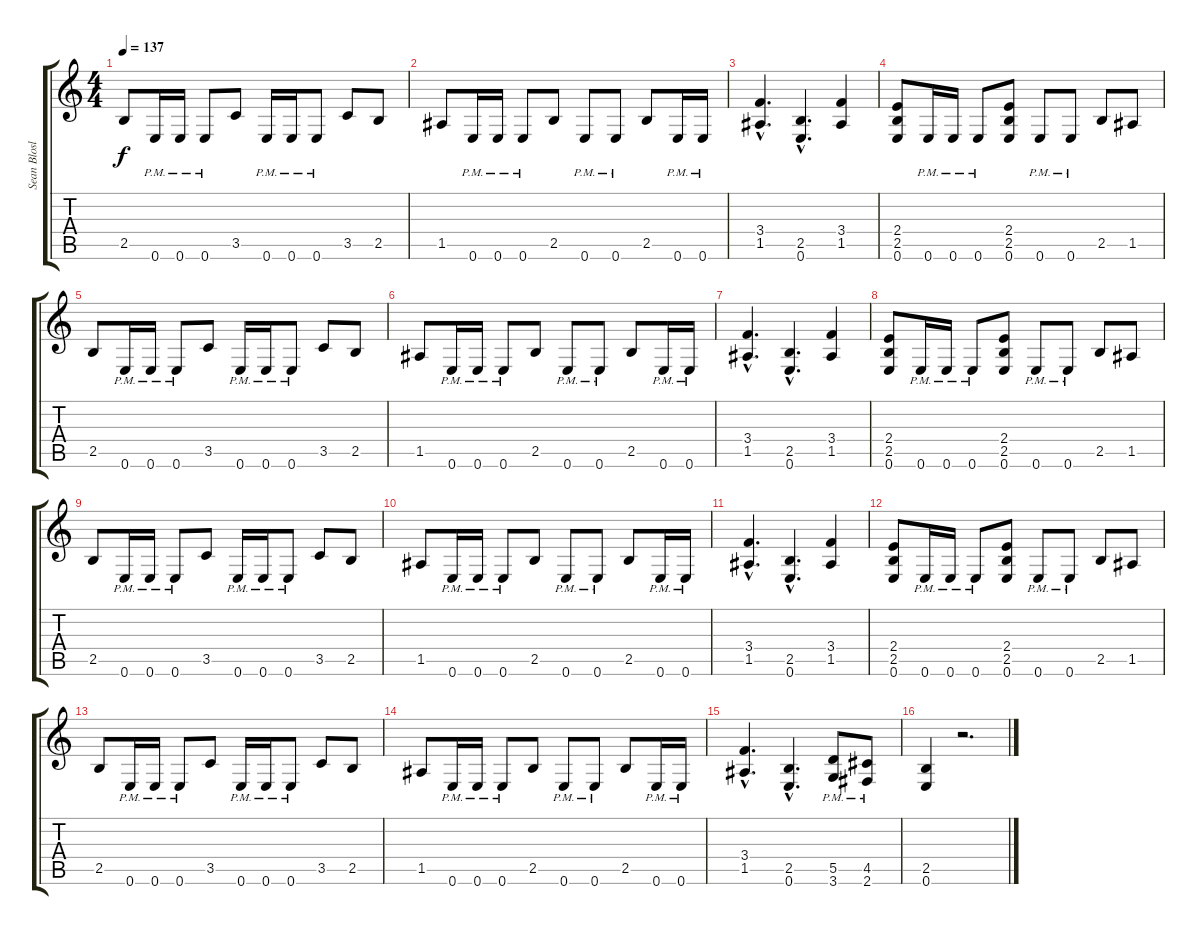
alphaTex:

\track ("Sean Blosl" "Sean Blosl") {instrument distortionguitar}
\staff {score tabs}
\tuning (E4 B3 G3 D3 A2 E2) {hide}
\ts (4 4)
\tempo 137
\clef g2
\ks c
2.5.8{dy f} 0.6{pm}.16 0.6{pm}.16 0.6{pm}.8 3.5.8 0.6{pm}.16 0.6{pm}.16 0.6{pm}.8 3.5.8 2.5.8 |
1.5.8 0.6{pm}.16 0.6{pm}.16 0.6{pm}.8 2.5.8 0.6{pm}.8 0.6{pm}.8 2.5.8 0.6{pm}.16 0.6{pm}.16 |
(3.4{hac} 1.5{hac}).4{d} (2.5{hac} 0.6{hac}).4{d} (3.4 1.5).4 |
(2.4 2.5 0.6).8 0.6{pm}.16 0.6{pm}.16 0.6{pm}.8 (2.4 2.5 0.6).8 0.6{pm}.8 0.6{pm}.8 2.5.8 1.5.8 |
2.5.8 0.6{pm}.16 0.6{pm}.16 0.6{pm}.8 3.5.8 0.6{pm}.16 0.6{pm}.16 0.6{pm}.8 3.5.8 2.5.8 |
1.5.8 0.6{pm}.16 0.6{pm}.16 0.6{pm}.8 2.5.8 0.6{pm}.8 0.6{pm}.8 2.5.8 0.6{pm}.16 0.6{pm}.16 |
(3.4{hac} 1.5{hac}).4{d} (2.5{hac} 0.6{hac}).4{d} (3.4 1.5).4 |
(2.4 2.5 0.6).8 0.6{pm}.16 0.6{pm}.16 0.6{pm}.8 (2.4 2.5 0.6).8 0.6{pm}.8 0.6{pm}.8 2.5.8 1.5.8 |
2.5.8 0.6{pm}.16 0.6{pm}.16 0.6{pm}.8 3.5.8 0.6{pm}.16 0.6{pm}.16 0.6{pm}.8 3.5.8 2.5.8 |
1.5.8 0.6{pm}.16 0.6{pm}.16 0.6{pm}.8 2.5.8 0.6{pm}.8 0.6{pm}.8 2.5.8 0.6{pm}.16 0.6{pm}.16 |
(3.4{hac} 1.5{hac}).4{d} (2.5{hac} 0.6{hac}).4{d} (3.4 1.5).4 |
(2.4 2.5 0.6).8 0.6{pm}.16 0.6{pm}.16 0.6{pm}.8 (2.4 2.5 0.6).8 0.6{pm}.8 0.6{pm}.8 2.5.8 1.5.8 |
2.5.8 0.6{pm}.16 0.6{pm}.16 0.6{pm}.8 3.5.8 0.6{pm}.16 0.6{pm}.16 0.6{pm}.8 3.5.8 2.5.8 |
1.5.8 0.6{pm}.16 0.6{pm}.16 0.6{pm}.8 2.5.8 0.6{pm}.8 0.6{pm}.8 2.5.8 0.6{pm}.16 0.6{pm}.16 |
(3.4{hac} 1.5{hac}).4{d} (2.5{hac} 0.6{hac}).4{d} (5.5{pm} 3.6{pm}).8 (4.5{pm} 2.6{pm}).8 |
(2.5 0.6).4 r.2{d}
